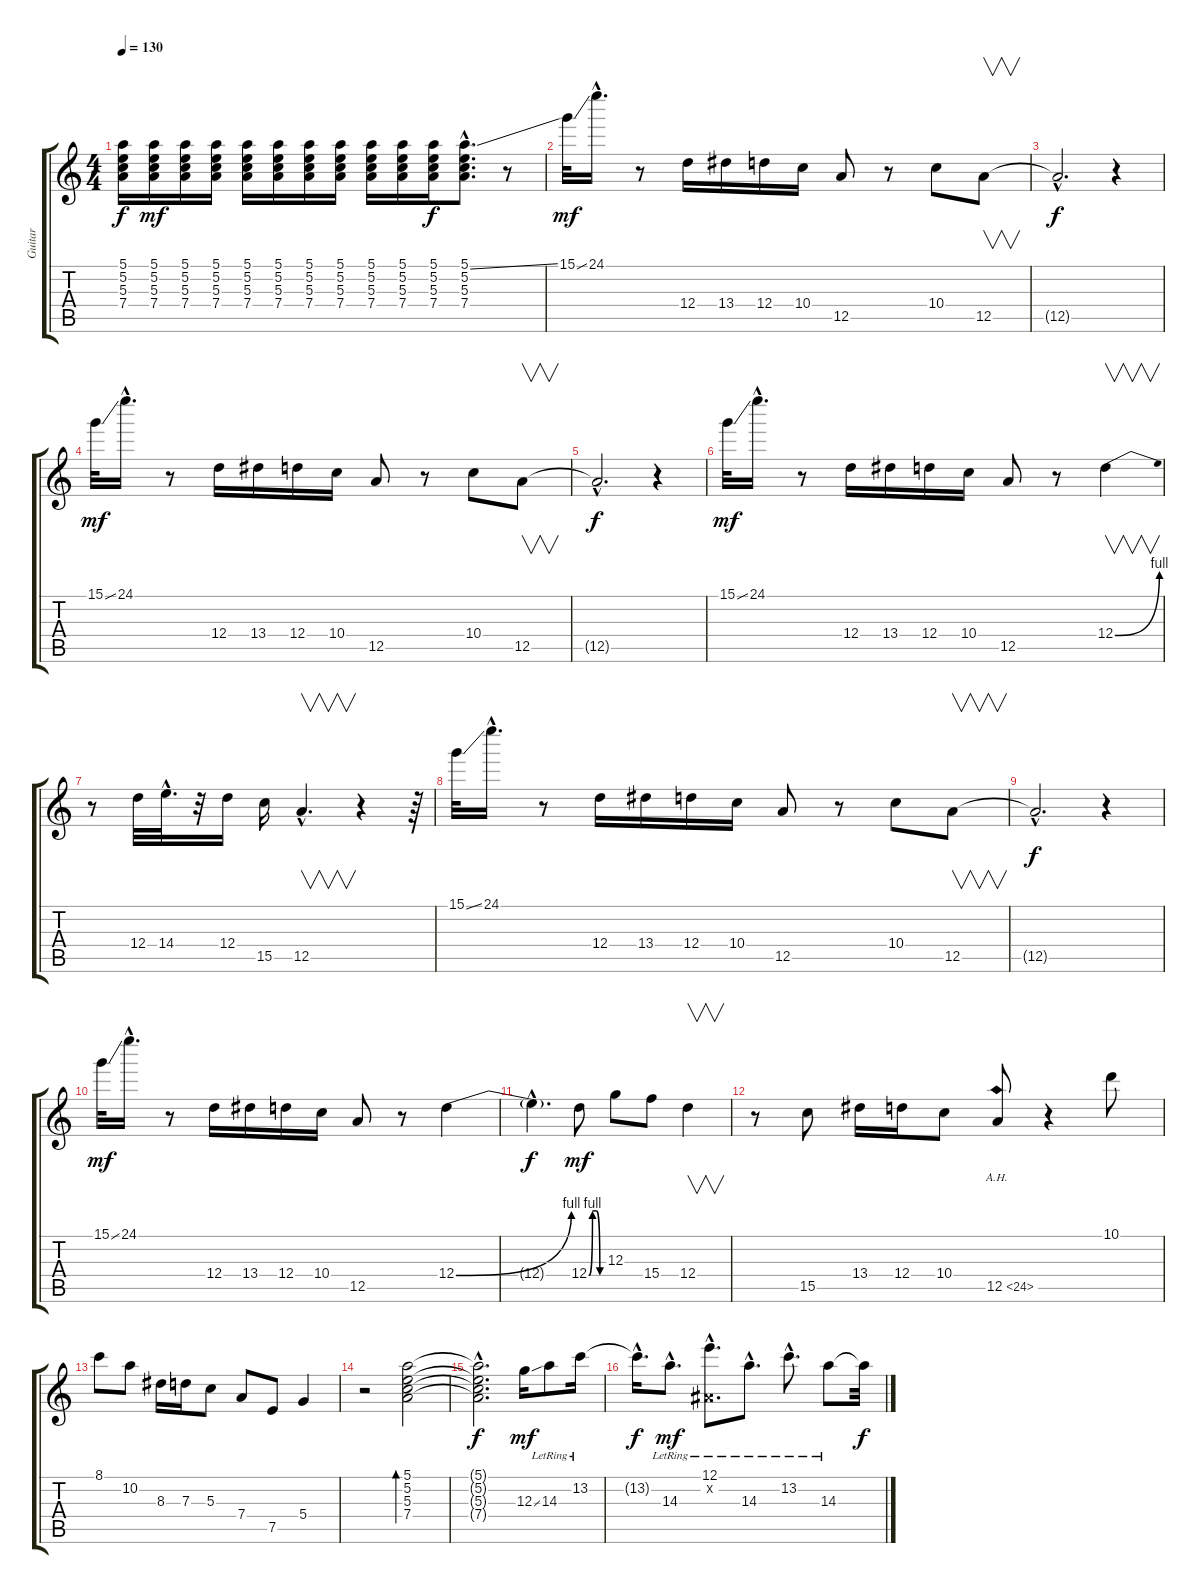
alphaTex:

\track ("Guitar" "Guitar") {instrument overdrivenguitar}
\staff {score tabs}
\tuning (E4 B3 G3 D3 A2 E2) {hide}
\ts (4 4)
\tempo 130
\clef g2
\ks c
(5.1 5.2 5.3 7.4).16{dy f} (5.1 5.2 5.3 7.4).16{dy mf} (5.1 5.2 5.3 7.4).16 (5.1 5.2 5.3 7.4).16 (5.1 5.2 5.3 7.4).16 (5.1 5.2 5.3 7.4).16 (5.1 5.2 5.3 7.4).16 (5.1 5.2 5.3 7.4).16 (5.1 5.2 5.3 7.4).16 (5.1 5.2 5.3 7.4).16 (5.1 5.2 5.3 7.4).16{dy f} (5.1{ss hac} 5.2{hac} 5.3{hac} 7.4{hac}).8{d} r.8 |
15.1{ss}.32{dy mf} 24.1{hac}.16{d} r.8 12.4.16 13.4.16 12.4.16 10.4.16 12.5.8 r.8 10.4.8 12.5.8{v} |
12.5{hac t}.2{d dy f} r.4 |
15.1{ss}.32{dy mf} 24.1{hac}.16{d} r.8 12.4.16 13.4.16 12.4.16 10.4.16 12.5.8 r.8 10.4.8 12.5.8{v} |
12.5{hac t}.2{d dy f} r.4 |
15.1{ss}.32{dy mf} 24.1{hac}.16{d} r.8 12.4.16 13.4.16 12.4.16 10.4.16 12.5.8 r.8 12.4{be (bend 0 0 60 4)}.4{v} |
r.8 12.4.32 14.4{hac}.32{d} r.32 12.4.16 15.5.16 12.5{hac}.4{v d} r.4 r.64 |
15.1{ss}.32 24.1{hac}.16{d} r.8 12.4.16 13.4.16 12.4.16 10.4.16 12.5.8 r.8 10.4.8 12.5.8{v} |
12.5{hac t}.2{d dy f} r.4 |
15.1{ss}.32{dy mf} 24.1{hac}.16{d} r.8 12.4.16 13.4.16 12.4.16 10.4.16 12.5.8 r.8 12.4{be (bend 0 0 60 4)}.4 |
12.4{hac t}.4{d dy f} 12.4{be (custom 0 0 15 4 30 4 45 0 60 0)}.8{dy mf} 12.3.8 15.4.8 12.4.4{v} |
r.8 15.5.8 13.4.16 12.4.16 10.4.8 12.5{ah 12}.8 r.4 10.1.8 |
8.1.8 10.2.8 8.3.16 7.3.16 5.3.8 7.4.8 7.5.8 5.4.4 |
r.2 (5.1 5.2 5.3 7.4).2{bd 480} |
(5.1{hac t} 5.2{hac t} 5.3{hac t} 7.4{hac t}).2{d dy f} 12.3{ss}.16{dy mf} 14.3{lr}.8 13.2{lr}.16 |
13.2{hac t}.16{d dy f} 14.3{hac lr}.8{d dy mf} (12.1{hac lr} -1.2{hac x}).8{d} 14.3{hac lr}.8{d} 13.2{hac lr}.8{d} 14.3{lr}.8 14.3{t}.32{dy f}
